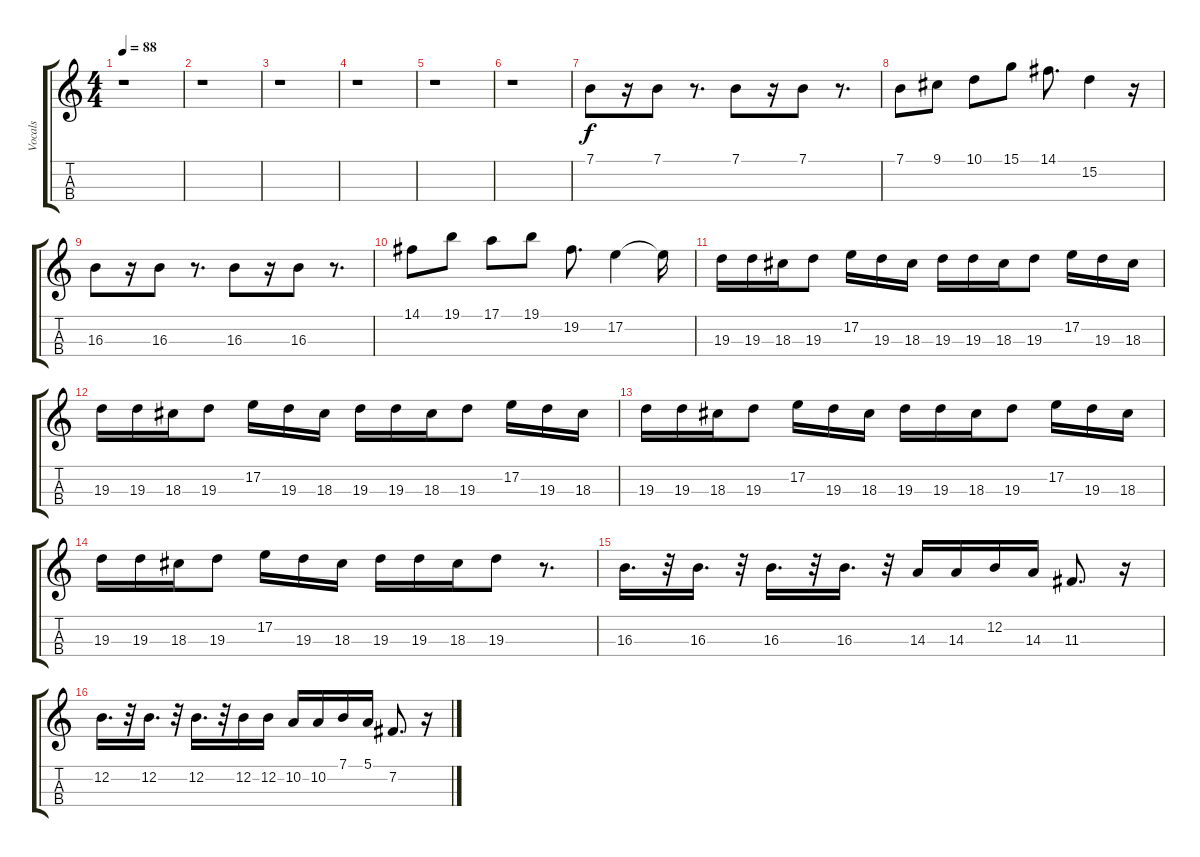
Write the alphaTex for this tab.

\track ("Vocals" "Vocals") {instrument flute}
\staff {score tabs}
\tuning (E4 B3 G3 D3) {hide}
\ts (4 4)
\tempo 88
\clef g2
\ks c
r.1{dy f instrument flute} |
r.1 |
r.1 |
r.1 |
r.1 |
r.1 |
7.1.8 r.16 7.1.8 r.8{d} 7.1.8 r.16 7.1.8 r.8{d} |
7.1.8 9.1.8 10.1.8 15.1.8 14.1.8{d} 15.2.4 r.16 |
16.3.8 r.16 16.3.8 r.8{d} 16.3.8 r.16 16.3.8 r.8{d} |
14.1.8 19.1.8 17.1.8 19.1.8 19.2.8{d} 17.2.4 17.2{t}.16 |
19.3.16 19.3.16 18.3.16 19.3.8 17.2.16 19.3.16 18.3.16 19.3.16 19.3.16 18.3.16 19.3.8 17.2.16 19.3.16 18.3.16 |
19.3.16 19.3.16 18.3.16 19.3.8 17.2.16 19.3.16 18.3.16 19.3.16 19.3.16 18.3.16 19.3.8 17.2.16 19.3.16 18.3.16 |
19.3.16 19.3.16 18.3.16 19.3.8 17.2.16 19.3.16 18.3.16 19.3.16 19.3.16 18.3.16 19.3.8 17.2.16 19.3.16 18.3.16 |
19.3.16 19.3.16 18.3.16 19.3.8 17.2.16 19.3.16 18.3.16 19.3.16 19.3.16 18.3.16 19.3.8 r.8{d} |
16.3.16{d} r.32 16.3.16{d} r.32 16.3.16{d} r.32 16.3.16{d} r.32 14.3.16 14.3.16 12.2.16 14.3.16 11.3.8{d} r.16 |
12.2.16{d} r.32 12.2.16{d} r.32 12.2.16{d} r.32 12.2.16 12.2.16 10.2.16 10.2.16 7.1.16 5.1.16 7.2.8{d} r.16
